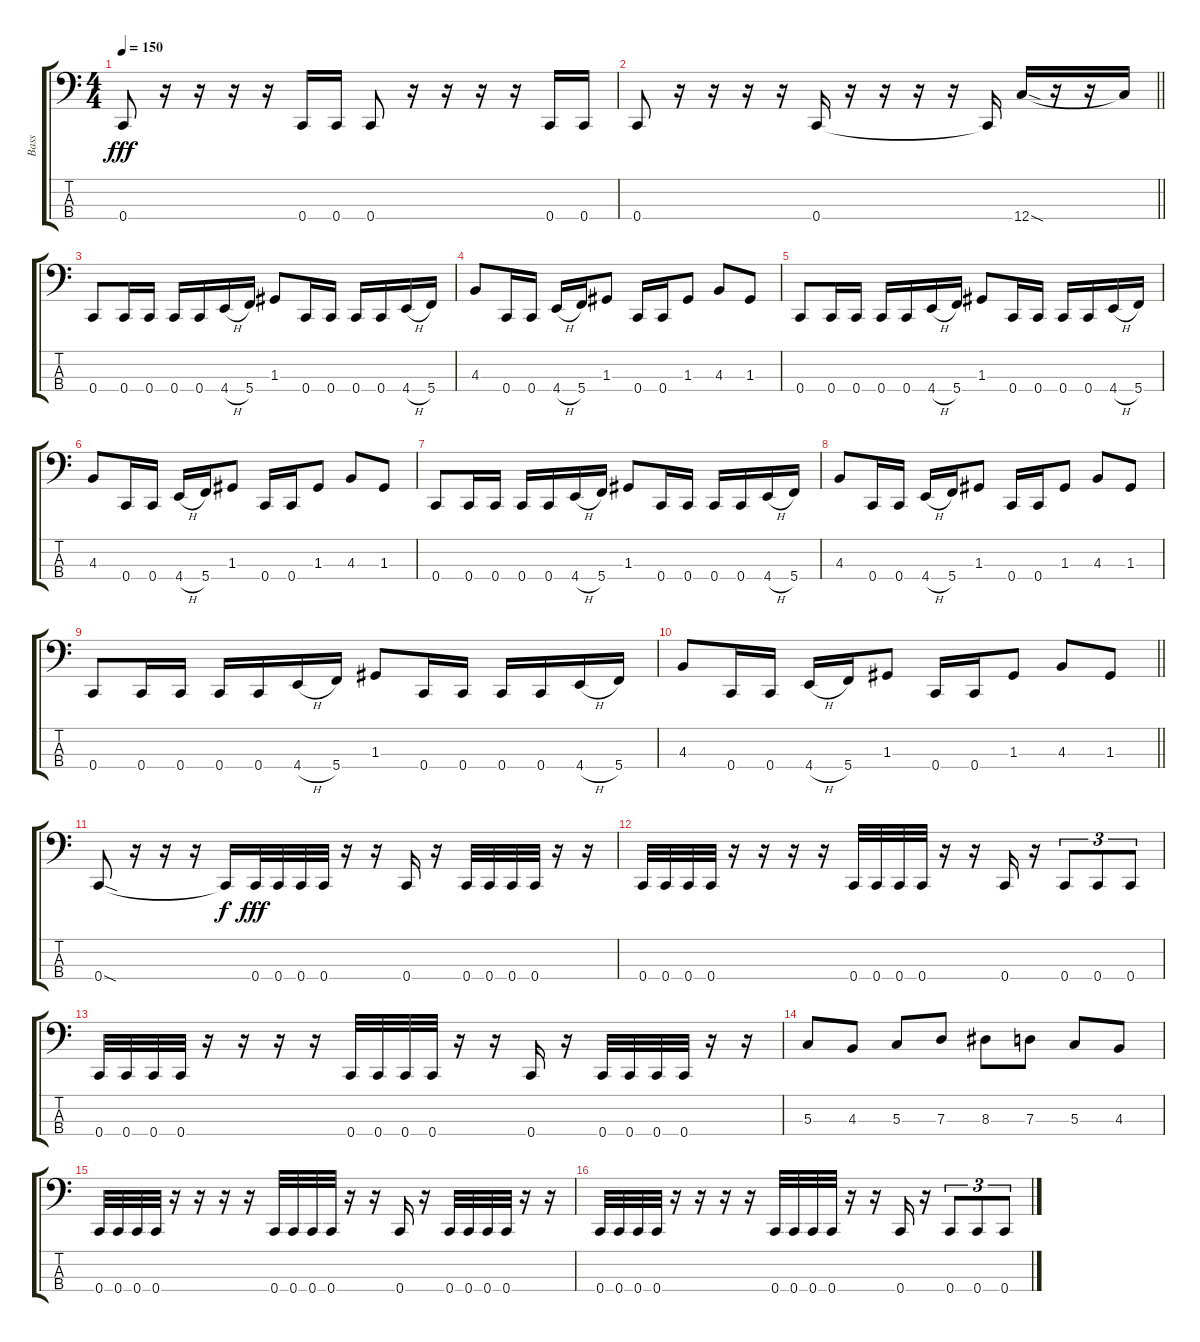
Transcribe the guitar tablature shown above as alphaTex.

\track ("Bass" "Bass") {instrument electricbasspick}
\staff {score tabs}
\tuning (F2 C2 G1 C1) {hide}
\ts (4 4)
\section ("" "")
\tempo 150
\clef f4
\ks c
0.4.8{dy fff} r.16 r.16 r.16 r.16 0.4.16 0.4.16 0.4.8 r.16 r.16 r.16 r.16 0.4.16 0.4.16 |
\barLineRight lightlight
0.4.8 r.16 r.16 r.16 r.16 0.4.16 r.16 r.16 r.16 r.16 0.4{t}.16 12.4{sod}.16 r.16 r.16 12.4{t}.16 |
\section ("" "")
0.4.8 0.4.16 0.4.16 0.4.16 0.4.16 4.4{h}.16 5.4.16 1.3.8 0.4.16 0.4.16 0.4.16 0.4.16 4.4{h}.16 5.4.16 |
4.3.8 0.4.16 0.4.16 4.4{h}.16 5.4.16 1.3.8 0.4.16 0.4.16 1.3.8 4.3.8 1.3.8 |
0.4.8 0.4.16 0.4.16 0.4.16 0.4.16 4.4{h}.16 5.4.16 1.3.8 0.4.16 0.4.16 0.4.16 0.4.16 4.4{h}.16 5.4.16 |
4.3.8 0.4.16 0.4.16 4.4{h}.16 5.4.16 1.3.8 0.4.16 0.4.16 1.3.8 4.3.8 1.3.8 |
0.4.8 0.4.16 0.4.16 0.4.16 0.4.16 4.4{h}.16 5.4.16 1.3.8 0.4.16 0.4.16 0.4.16 0.4.16 4.4{h}.16 5.4.16 |
4.3.8 0.4.16 0.4.16 4.4{h}.16 5.4.16 1.3.8 0.4.16 0.4.16 1.3.8 4.3.8 1.3.8 |
0.4.8 0.4.16 0.4.16 0.4.16 0.4.16 4.4{h}.16 5.4.16 1.3.8 0.4.16 0.4.16 0.4.16 0.4.16 4.4{h}.16 5.4.16 |
\barLineRight lightlight
4.3.8 0.4.16 0.4.16 4.4{h}.16 5.4.16 1.3.8 0.4.16 0.4.16 1.3.8 4.3.8 1.3.8 |
\section ("" "")
0.4{sod}.8 r.16 r.16 r.16 0.4{t}.16{dy f} 0.4.32{dy fff} 0.4.32 0.4.32 0.4.32 r.16 r.16 0.4.16 r.16 0.4.32 0.4.32 0.4.32 0.4.32 r.16 r.16 |
0.4.32 0.4.32 0.4.32 0.4.32 r.16 r.16 r.16 r.16 0.4.32 0.4.32 0.4.32 0.4.32 r.16 r.16 0.4.16 r.16 0.4.8{tu (3 2)} 0.4.8{tu (3 2)} 0.4.8{tu (3 2)} |
0.4.32 0.4.32 0.4.32 0.4.32 r.16 r.16 r.16 r.16 0.4.32 0.4.32 0.4.32 0.4.32 r.16 r.16 0.4.16 r.16 0.4.32 0.4.32 0.4.32 0.4.32 r.16 r.16 |
5.3.8 4.3.8 5.3.8 7.3.8 8.3.8 7.3.8 5.3.8 4.3.8 |
0.4.32 0.4.32 0.4.32 0.4.32 r.16 r.16 r.16 r.16 0.4.32 0.4.32 0.4.32 0.4.32 r.16 r.16 0.4.16 r.16 0.4.32 0.4.32 0.4.32 0.4.32 r.16 r.16 |
0.4.32 0.4.32 0.4.32 0.4.32 r.16 r.16 r.16 r.16 0.4.32 0.4.32 0.4.32 0.4.32 r.16 r.16 0.4.16 r.16 0.4.8{tu (3 2)} 0.4.8{tu (3 2)} 0.4.8{tu (3 2)}
